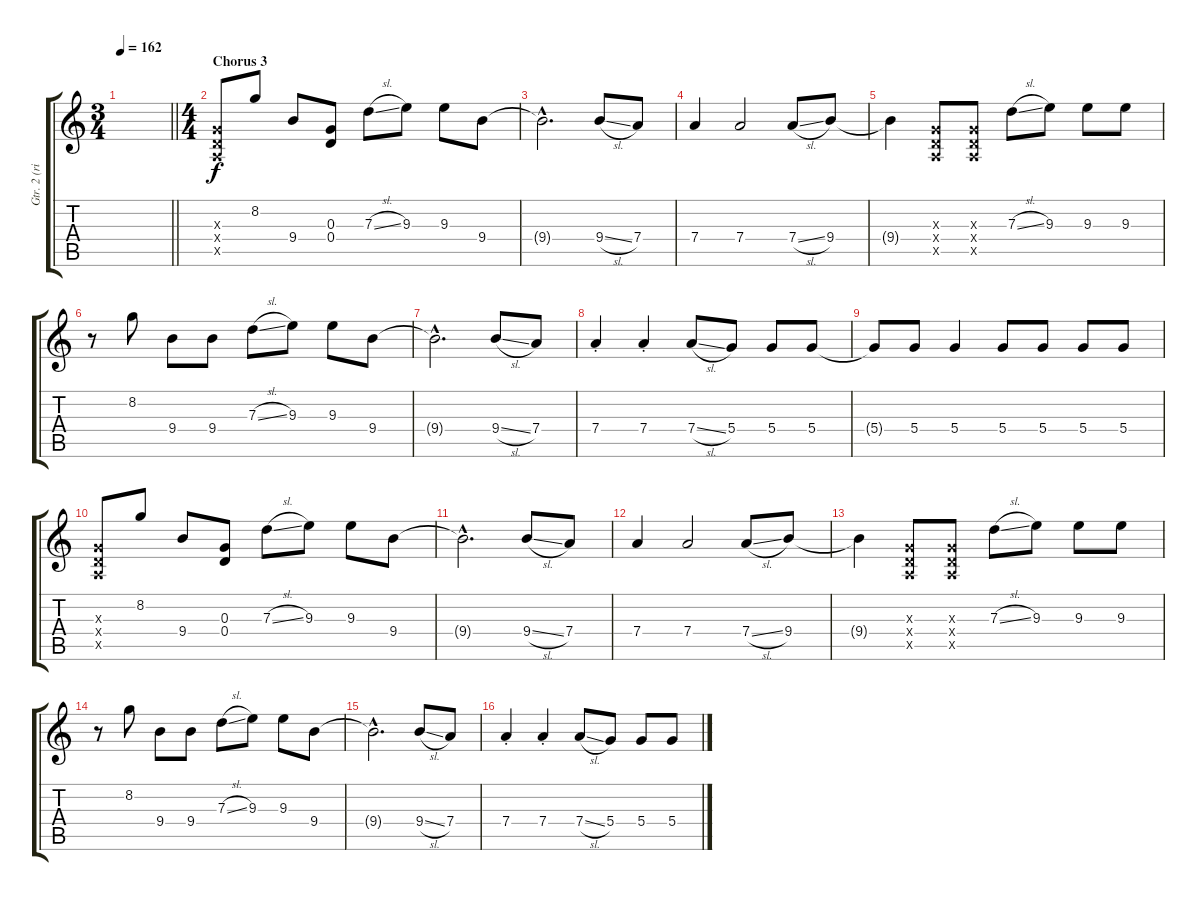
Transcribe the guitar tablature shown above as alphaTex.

\track ("Gtr. 2 (right)" "Gtr. 2 (ri") {instrument electricguitarjazz}
\staff {score tabs}
\tuning (E4 B3 G3 D3 A2 D2) {hide}
\ts (3 4)
\tempo 162
\clef g2
\barLineRight lightlight
\ks c
|
\ts (4 4)
\section ("" "Chorus 3")
(0.3{x} 0.4{x} 0.5{x}).8{instrument overdrivenguitar} 8.2.8 9.4.8 (0.3 0.4).8 7.3{sl}.8 9.3.8 9.3.8 9.4.8 |
9.4{hac t}.2{d} 9.4{sl}.8 7.4.8 |
7.4.4 7.4.2 7.4{sl}.8 9.4.8 |
9.4{t}.4 (0.3{x} 0.4{x} 0.5{x}).8 (0.3{x} 0.4{x} 0.5{x}).8 7.3{sl}.8 9.3.8 9.3.8 9.3.8 |
r.8 8.2.8 9.4.8 9.4.8 7.3{sl}.8 9.3.8 9.3.8 9.4.8 |
9.4{hac t}.2{d} 9.4{sl}.8 7.4.8 |
7.4{st}.4 7.4{st}.4 7.4{sl}.8 5.4.8 5.4.8 5.4.8 |
5.4{t}.8 5.4.8 5.4.4 5.4.8 5.4.8 5.4.8 5.4.8 |
(0.3{x} 0.4{x} 0.5{x}).8{instrument overdrivenguitar} 8.2.8 9.4.8 (0.3 0.4).8 7.3{sl}.8 9.3.8 9.3.8 9.4.8 |
9.4{hac t}.2{d} 9.4{sl}.8 7.4.8 |
7.4.4 7.4.2 7.4{sl}.8 9.4.8 |
9.4{t}.4 (0.3{x} 0.4{x} 0.5{x}).8 (0.3{x} 0.4{x} 0.5{x}).8 7.3{sl}.8 9.3.8 9.3.8 9.3.8 |
r.8 8.2.8 9.4.8 9.4.8 7.3{sl}.8 9.3.8 9.3.8 9.4.8 |
9.4{hac t}.2{d} 9.4{sl}.8 7.4.8 |
7.4{st}.4 7.4{st}.4 7.4{sl}.8 5.4.8 5.4.8 5.4.8
